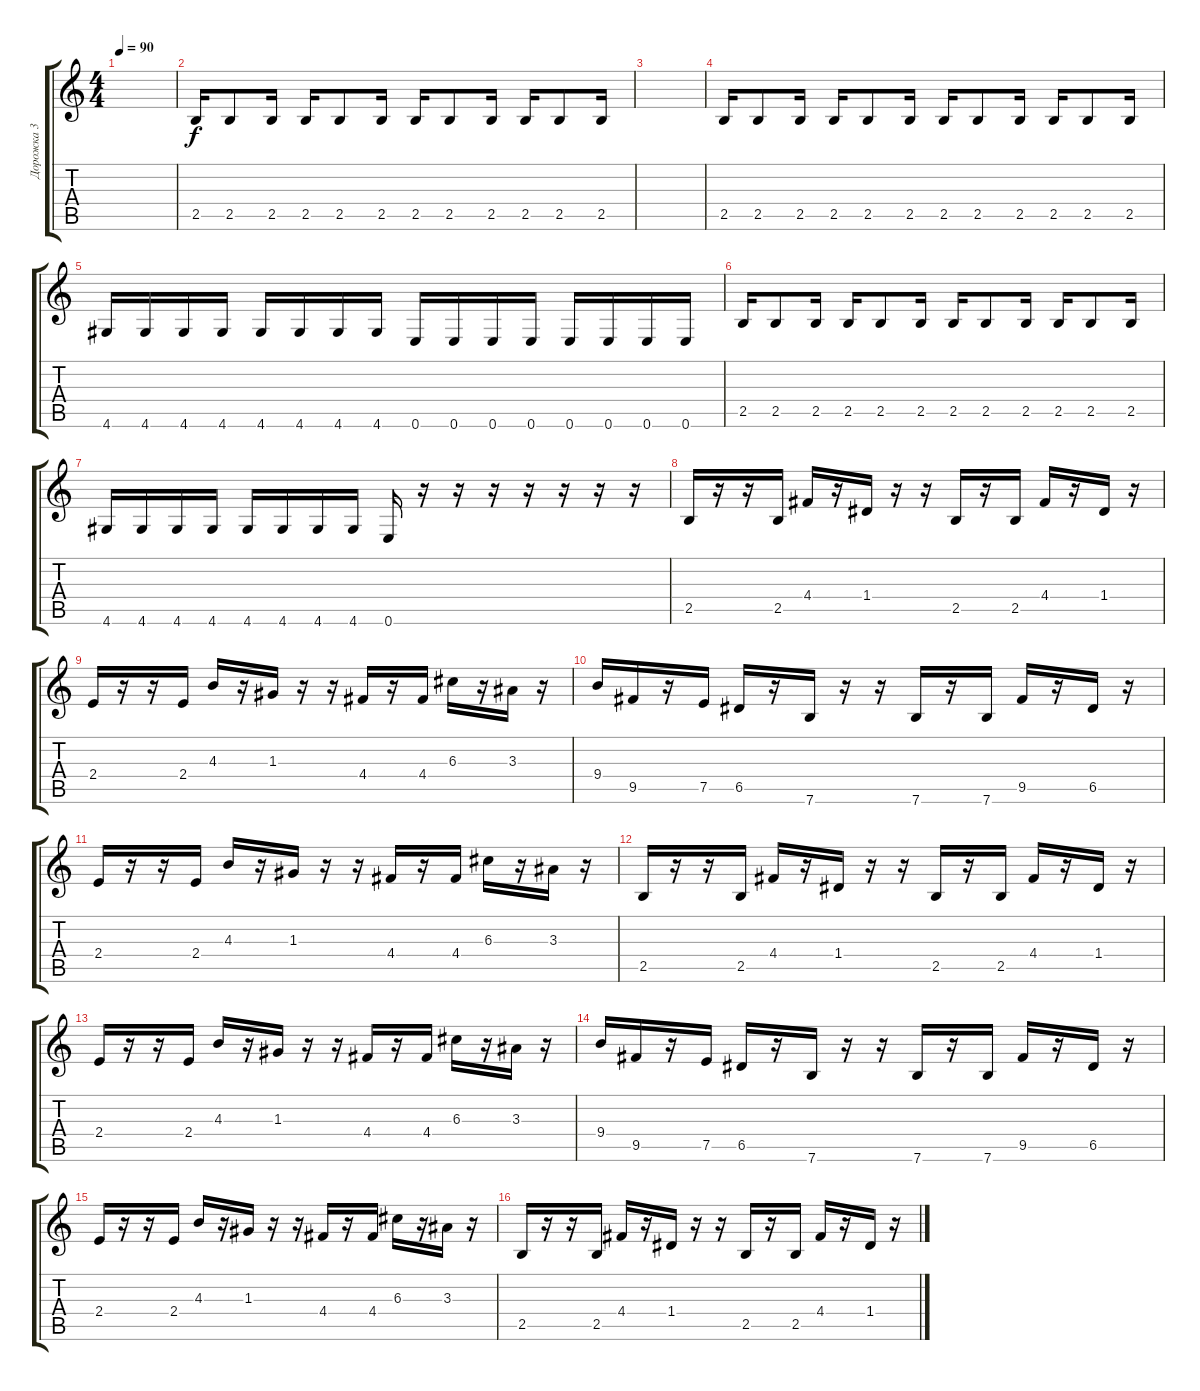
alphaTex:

\track ("Дорожка 3" "Дорожка 3") {instrument electricbasspick}
\staff {score tabs}
\tuning (E4 B3 G3 D3 A2 E2) {hide}
\ts (4 4)
\tempo 90
\clef g2
\ks c
|
2.5.16 2.5.8 2.5.16 2.5.16 2.5.8 2.5.16 2.5.16 2.5.8 2.5.16 2.5.16 2.5.8 2.5.16 |
|
2.5.16 2.5.8 2.5.16 2.5.16 2.5.8 2.5.16 2.5.16 2.5.8 2.5.16 2.5.16 2.5.8 2.5.16 |
4.6.16 4.6.16 4.6.16 4.6.16 4.6.16 4.6.16 4.6.16 4.6.16 0.6.16 0.6.16 0.6.16 0.6.16 0.6.16 0.6.16 0.6.16 0.6.16 |
2.5.16 2.5.8 2.5.16 2.5.16 2.5.8 2.5.16 2.5.16 2.5.8 2.5.16 2.5.16 2.5.8 2.5.16 |
4.6.16 4.6.16 4.6.16 4.6.16 4.6.16 4.6.16 4.6.16 4.6.16 0.6.16 r.16 r.16 r.16 r.16 r.16 r.16 r.16 |
2.5.16 r.16 r.16 2.5.16 4.4.16 r.16 1.4.16 r.16 r.16 2.5.16 r.16 2.5.16 4.4.16 r.16 1.4.16 r.16 |
2.4.16 r.16 r.16 2.4.16 4.3.16 r.16 1.3.16 r.16 r.16 4.4.16 r.16 4.4.16 6.3.16 r.16 3.3.16 r.16 |
9.4.16 9.5.16 r.16 7.5.16 6.5.16 r.16 7.6.16 r.16 r.16 7.6.16 r.16 7.6.16 9.5.16 r.16 6.5.16 r.16 |
2.4.16 r.16 r.16 2.4.16 4.3.16 r.16 1.3.16 r.16 r.16 4.4.16 r.16 4.4.16 6.3.16 r.16 3.3.16 r.16 |
2.5.16 r.16 r.16 2.5.16 4.4.16 r.16 1.4.16 r.16 r.16 2.5.16 r.16 2.5.16 4.4.16 r.16 1.4.16 r.16 |
2.4.16 r.16 r.16 2.4.16 4.3.16 r.16 1.3.16 r.16 r.16 4.4.16 r.16 4.4.16 6.3.16 r.16 3.3.16 r.16 |
9.4.16 9.5.16 r.16 7.5.16 6.5.16 r.16 7.6.16 r.16 r.16 7.6.16 r.16 7.6.16 9.5.16 r.16 6.5.16 r.16 |
2.4.16 r.16 r.16 2.4.16 4.3.16 r.16 1.3.16 r.16 r.16 4.4.16 r.16 4.4.16 6.3.16 r.16 3.3.16 r.16 |
2.5.16 r.16 r.16 2.5.16 4.4.16 r.16 1.4.16 r.16 r.16 2.5.16 r.16 2.5.16 4.4.16 r.16 1.4.16 r.16
